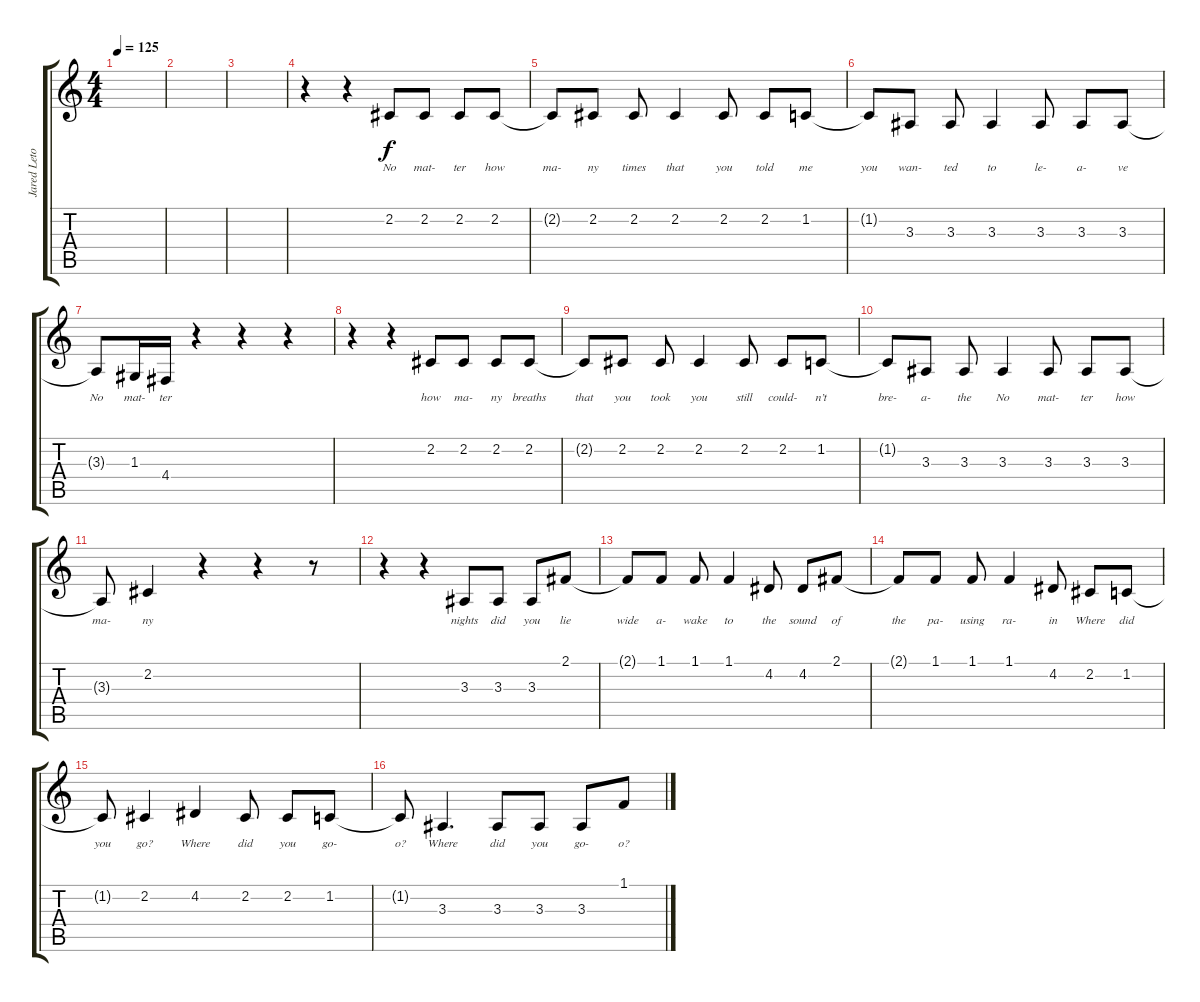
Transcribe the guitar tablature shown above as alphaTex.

\track ("Jared Leto" "Jared Leto") {instrument cello}
\staff {score tabs}
\tuning (E4 B3 G3 D3 A2 E2) {hide}
\ts (4 4)
\tempo 125
\clef g2
\ks c
|
|
|
r.4 r.4 2.2.8{lyrics (0 "No") lyrics (1 "") lyrics (2 "") lyrics (3 "") lyrics (4 "")} 2.2.8{lyrics (0 "mat-") lyrics (1 "") lyrics (2 "") lyrics (3 "") lyrics (4 "")} 2.2.8{lyrics (0 "ter") lyrics (1 "") lyrics (2 "") lyrics (3 "") lyrics (4 "")} 2.2.8{lyrics (0 "how") lyrics (1 "") lyrics (2 "") lyrics (3 "") lyrics (4 "")} |
2.2{t}.8{lyrics (0 "ma-") lyrics (1 "") lyrics (2 "") lyrics (3 "") lyrics (4 "")} 2.2.8{lyrics (0 "ny") lyrics (1 "") lyrics (2 "") lyrics (3 "") lyrics (4 "")} 2.2.8{lyrics (0 "times") lyrics (1 "") lyrics (2 "") lyrics (3 "") lyrics (4 "")} 2.2.4{lyrics (0 "that") lyrics (1 "") lyrics (2 "") lyrics (3 "") lyrics (4 "")} 2.2.8{lyrics (0 "you") lyrics (1 "") lyrics (2 "") lyrics (3 "") lyrics (4 "")} 2.2.8{lyrics (0 "told") lyrics (1 "") lyrics (2 "") lyrics (3 "") lyrics (4 "")} 1.2.8{lyrics (0 "me") lyrics (1 "") lyrics (2 "") lyrics (3 "") lyrics (4 "")} |
1.2{t}.8{lyrics (0 "you") lyrics (1 "") lyrics (2 "") lyrics (3 "") lyrics (4 "")} 3.3.8{lyrics (0 "wan-") lyrics (1 "") lyrics (2 "") lyrics (3 "") lyrics (4 "")} 3.3.8{lyrics (0 "ted") lyrics (1 "") lyrics (2 "") lyrics (3 "") lyrics (4 "")} 3.3.4{lyrics (0 "to") lyrics (1 "") lyrics (2 "") lyrics (3 "") lyrics (4 "")} 3.3.8{lyrics (0 "le-") lyrics (1 "") lyrics (2 "") lyrics (3 "") lyrics (4 "")} 3.3.8{lyrics (0 "a-") lyrics (1 "") lyrics (2 "") lyrics (3 "") lyrics (4 "")} 3.3.8{lyrics (0 "ve") lyrics (1 "") lyrics (2 "") lyrics (3 "") lyrics (4 "")} |
3.3{t}.8{lyrics (0 "No") lyrics (1 "") lyrics (2 "") lyrics (3 "") lyrics (4 "")} 1.3.16{lyrics (0 "mat-") lyrics (1 "") lyrics (2 "") lyrics (3 "") lyrics (4 "")} 4.4.16{lyrics (0 "ter") lyrics (1 "") lyrics (2 "") lyrics (3 "") lyrics (4 "")} r.4 r.4 r.4 |
r.4 r.4 2.2.8{lyrics (0 "how") lyrics (1 "") lyrics (2 "") lyrics (3 "") lyrics (4 "")} 2.2.8{lyrics (0 "ma-") lyrics (1 "") lyrics (2 "") lyrics (3 "") lyrics (4 "")} 2.2.8{lyrics (0 "ny") lyrics (1 "") lyrics (2 "") lyrics (3 "") lyrics (4 "")} 2.2.8{lyrics (0 "breaths") lyrics (1 "") lyrics (2 "") lyrics (3 "") lyrics (4 "")} |
2.2{t}.8{lyrics (0 "that") lyrics (1 "") lyrics (2 "") lyrics (3 "") lyrics (4 "")} 2.2.8{lyrics (0 "you") lyrics (1 "") lyrics (2 "") lyrics (3 "") lyrics (4 "")} 2.2.8{lyrics (0 "took") lyrics (1 "") lyrics (2 "") lyrics (3 "") lyrics (4 "")} 2.2.4{lyrics (0 "you") lyrics (1 "") lyrics (2 "") lyrics (3 "") lyrics (4 "")} 2.2.8{lyrics (0 "still") lyrics (1 "") lyrics (2 "") lyrics (3 "") lyrics (4 "")} 2.2.8{lyrics (0 "could-") lyrics (1 "") lyrics (2 "") lyrics (3 "") lyrics (4 "")} 1.2.8{lyrics (0 "n’t") lyrics (1 "") lyrics (2 "") lyrics (3 "") lyrics (4 "")} |
1.2{t}.8{lyrics (0 "bre-") lyrics (1 "") lyrics (2 "") lyrics (3 "") lyrics (4 "")} 3.3.8{lyrics (0 "a-") lyrics (1 "") lyrics (2 "") lyrics (3 "") lyrics (4 "")} 3.3.8{lyrics (0 "the") lyrics (1 "") lyrics (2 "") lyrics (3 "") lyrics (4 "")} 3.3.4{lyrics (0 "No") lyrics (1 "") lyrics (2 "") lyrics (3 "") lyrics (4 "")} 3.3.8{lyrics (0 "mat-") lyrics (1 "") lyrics (2 "") lyrics (3 "") lyrics (4 "")} 3.3.8{lyrics (0 "ter") lyrics (1 "") lyrics (2 "") lyrics (3 "") lyrics (4 "")} 3.3.8{lyrics (0 "how") lyrics (1 "") lyrics (2 "") lyrics (3 "") lyrics (4 "")} |
3.3{t}.8{lyrics (0 "ma-") lyrics (1 "") lyrics (2 "") lyrics (3 "") lyrics (4 "")} 2.2.4{lyrics (0 "ny") lyrics (1 "") lyrics (2 "") lyrics (3 "") lyrics (4 "")} r.4 r.4 r.8 |
r.4 r.4 3.3.8{lyrics (0 "nights") lyrics (1 "") lyrics (2 "") lyrics (3 "") lyrics (4 "")} 3.3.8{lyrics (0 "did") lyrics (1 "") lyrics (2 "") lyrics (3 "") lyrics (4 "")} 3.3.8{lyrics (0 "you") lyrics (1 "") lyrics (2 "") lyrics (3 "") lyrics (4 "")} 2.1.8{lyrics (0 "lie") lyrics (1 "") lyrics (2 "") lyrics (3 "") lyrics (4 "")} |
2.1{t}.8{lyrics (0 "wide") lyrics (1 "") lyrics (2 "") lyrics (3 "") lyrics (4 "")} 1.1.8{lyrics (0 "a-") lyrics (1 "") lyrics (2 "") lyrics (3 "") lyrics (4 "")} 1.1.8{lyrics (0 "wake") lyrics (1 "") lyrics (2 "") lyrics (3 "") lyrics (4 "")} 1.1.4{lyrics (0 "to") lyrics (1 "") lyrics (2 "") lyrics (3 "") lyrics (4 "")} 4.2.8{lyrics (0 "the") lyrics (1 "") lyrics (2 "") lyrics (3 "") lyrics (4 "")} 4.2.8{lyrics (0 "sound") lyrics (1 "") lyrics (2 "") lyrics (3 "") lyrics (4 "")} 2.1.8{lyrics (0 "of") lyrics (1 "") lyrics (2 "") lyrics (3 "") lyrics (4 "")} |
2.1{t}.8{lyrics (0 "the") lyrics (1 "") lyrics (2 "") lyrics (3 "") lyrics (4 "")} 1.1.8{lyrics (0 "pa-") lyrics (1 "") lyrics (2 "") lyrics (3 "") lyrics (4 "")} 1.1.8{lyrics (0 "using") lyrics (1 "") lyrics (2 "") lyrics (3 "") lyrics (4 "")} 1.1.4{lyrics (0 "ra-") lyrics (1 "") lyrics (2 "") lyrics (3 "") lyrics (4 "")} 4.2.8{lyrics (0 "in") lyrics (1 "") lyrics (2 "") lyrics (3 "") lyrics (4 "")} 2.2.8{lyrics (0 "Where") lyrics (1 "") lyrics (2 "") lyrics (3 "") lyrics (4 "")} 1.2.8{lyrics (0 "did") lyrics (1 "") lyrics (2 "") lyrics (3 "") lyrics (4 "")} |
1.2{t}.8{lyrics (0 "you") lyrics (1 "") lyrics (2 "") lyrics (3 "") lyrics (4 "")} 2.2.4{lyrics (0 "go?") lyrics (1 "") lyrics (2 "") lyrics (3 "") lyrics (4 "")} 4.2.4{lyrics (0 "Where") lyrics (1 "") lyrics (2 "") lyrics (3 "") lyrics (4 "")} 2.2.8{lyrics (0 "did") lyrics (1 "") lyrics (2 "") lyrics (3 "") lyrics (4 "")} 2.2.8{lyrics (0 "you") lyrics (1 "") lyrics (2 "") lyrics (3 "") lyrics (4 "")} 1.2.8{lyrics (0 "go-") lyrics (1 "") lyrics (2 "") lyrics (3 "") lyrics (4 "")} |
1.2{t}.8{lyrics (0 "o?") lyrics (1 "") lyrics (2 "") lyrics (3 "") lyrics (4 "")} 3.3.4{d lyrics (0 "Where") lyrics (1 "") lyrics (2 "") lyrics (3 "") lyrics (4 "")} 3.3.8{lyrics (0 "did") lyrics (1 "") lyrics (2 "") lyrics (3 "") lyrics (4 "")} 3.3.8{lyrics (0 "you") lyrics (1 "") lyrics (2 "") lyrics (3 "") lyrics (4 "")} 3.3.8{lyrics (0 "go-") lyrics (1 "") lyrics (2 "") lyrics (3 "") lyrics (4 "")} 1.1.8{lyrics (0 "o?") lyrics (1 "") lyrics (2 "") lyrics (3 "") lyrics (4 "")}
